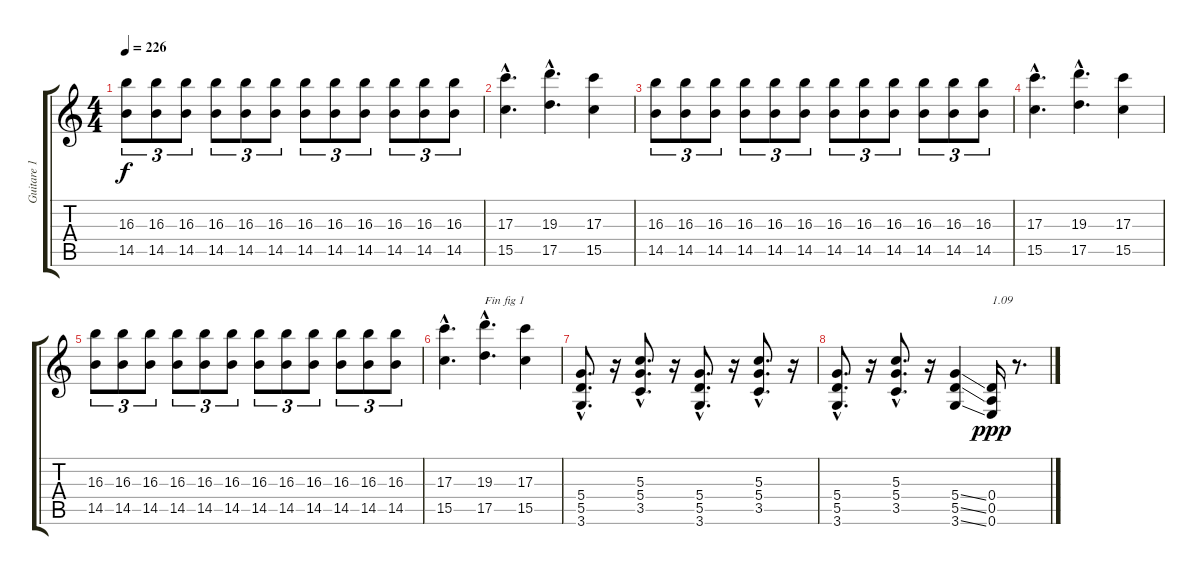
\track ("Guitare 1" "Guitare 1") {instrument overdrivenguitar}
\staff {score tabs}
\tuning (E4 B3 G3 D3 A2 E2) {hide}
\ts (4 4)
\tempo 226
\clef g2
\ks c
(16.3 14.5).8{tu (3 2) dy f} (16.3 14.5).8{tu (3 2)} (16.3 14.5).8{tu (3 2)} (16.3 14.5).8{tu (3 2)} (16.3 14.5).8{tu (3 2)} (16.3 14.5).8{tu (3 2)} (16.3 14.5).8{tu (3 2)} (16.3 14.5).8{tu (3 2)} (16.3 14.5).8{tu (3 2)} (16.3 14.5).8{tu (3 2)} (16.3 14.5).8{tu (3 2)} (16.3 14.5).8{tu (3 2)} |
(17.3{hac} 15.5{hac}).4{d} (19.3{hac} 17.5{hac}).4{d} (17.3 15.5).4 |
(16.3 14.5).8{tu (3 2)} (16.3 14.5).8{tu (3 2)} (16.3 14.5).8{tu (3 2)} (16.3 14.5).8{tu (3 2)} (16.3 14.5).8{tu (3 2)} (16.3 14.5).8{tu (3 2)} (16.3 14.5).8{tu (3 2)} (16.3 14.5).8{tu (3 2)} (16.3 14.5).8{tu (3 2)} (16.3 14.5).8{tu (3 2)} (16.3 14.5).8{tu (3 2)} (16.3 14.5).8{tu (3 2)} |
(17.3{hac} 15.5{hac}).4{d} (19.3{hac} 17.5{hac}).4{d} (17.3 15.5).4 |
(16.3 14.5).8{tu (3 2)} (16.3 14.5).8{tu (3 2)} (16.3 14.5).8{tu (3 2)} (16.3 14.5).8{tu (3 2)} (16.3 14.5).8{tu (3 2)} (16.3 14.5).8{tu (3 2)} (16.3 14.5).8{tu (3 2)} (16.3 14.5).8{tu (3 2)} (16.3 14.5).8{tu (3 2)} (16.3 14.5).8{tu (3 2)} (16.3 14.5).8{tu (3 2)} (16.3 14.5).8{tu (3 2)} |
(17.3{hac} 15.5{hac}).4{d} (19.3{hac} 17.5{hac}).4{d txt "Fin fig 1"} (17.3 15.5).4 |
(5.4{hac} 5.5{hac} 3.6{hac}).8{d} r.16 (5.3{hac} 5.4{hac} 3.5{hac}).8{d} r.16 (5.4{hac} 5.5{hac} 3.6{hac}).8{d} r.16 (5.3{hac} 5.4{hac} 3.5{hac}).8{d} r.16 |
(5.4{hac} 5.5{hac} 3.6{hac}).8{d} r.16 (5.3{hac} 5.4{hac} 3.5{hac}).8{d} r.16 (5.4{ss} 5.5{ss} 3.6{ss}).4 (0.4 0.5 0.6).16{txt "1.09" dy ppp} r.8{d}
